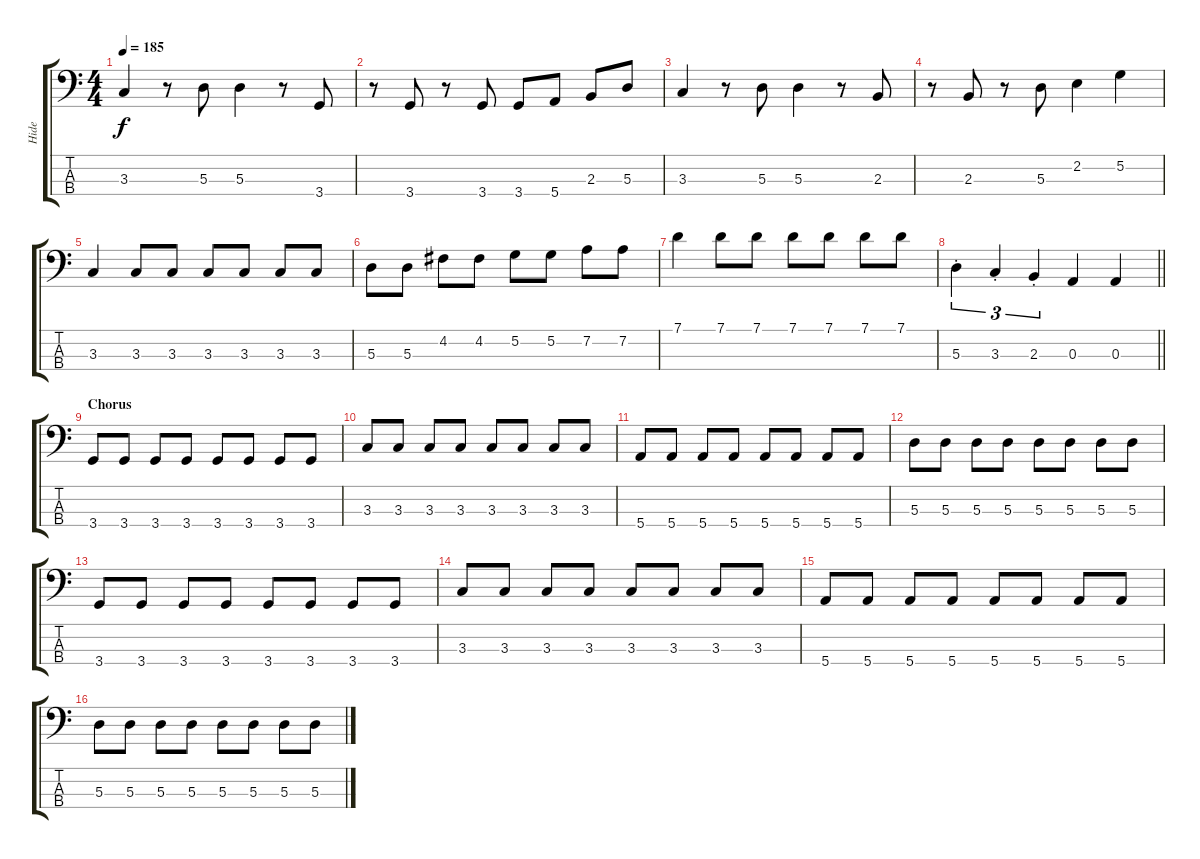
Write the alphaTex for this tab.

\track ("Hide" "Hide") {instrument electricbasspick}
\staff {score tabs}
\tuning (G2 D2 A1 E1) {hide}
\ts (4 4)
\tempo 185
\clef f4
\ks c
3.3.4{dy f} r.8 5.3.8 5.3.4 r.8 3.4.8 |
r.8 3.4.8 r.8 3.4.8 3.4.8 5.4.8 2.3.8 5.3.8 |
3.3.4 r.8 5.3.8 5.3.4 r.8 2.3.8 |
r.8 2.3.8 r.8 5.3.8 2.2.4 5.2.4 |
3.3.4 3.3.8 3.3.8 3.3.8 3.3.8 3.3.8 3.3.8 |
5.3.8 5.3.8 4.2.8 4.2.8 5.2.8 5.2.8 7.2.8 7.2.8 |
7.1.4 7.1.8 7.1.8 7.1.8 7.1.8 7.1.8 7.1.8 |
\barLineRight lightlight
5.3{st}.4{tu (3 2)} 3.3{st}.4{tu (3 2)} 2.3{st}.4{tu (3 2)} 0.3.4 0.3.4 |
\section ("" "Chorus")
3.4.8 3.4.8 3.4.8 3.4.8 3.4.8 3.4.8 3.4.8 3.4.8 |
3.3.8 3.3.8 3.3.8 3.3.8 3.3.8 3.3.8 3.3.8 3.3.8 |
5.4.8 5.4.8 5.4.8 5.4.8 5.4.8 5.4.8 5.4.8 5.4.8 |
5.3.8 5.3.8 5.3.8 5.3.8 5.3.8 5.3.8 5.3.8 5.3.8 |
3.4.8 3.4.8 3.4.8 3.4.8 3.4.8 3.4.8 3.4.8 3.4.8 |
3.3.8 3.3.8 3.3.8 3.3.8 3.3.8 3.3.8 3.3.8 3.3.8 |
5.4.8 5.4.8 5.4.8 5.4.8 5.4.8 5.4.8 5.4.8 5.4.8 |
5.3.8 5.3.8 5.3.8 5.3.8 5.3.8 5.3.8 5.3.8 5.3.8
